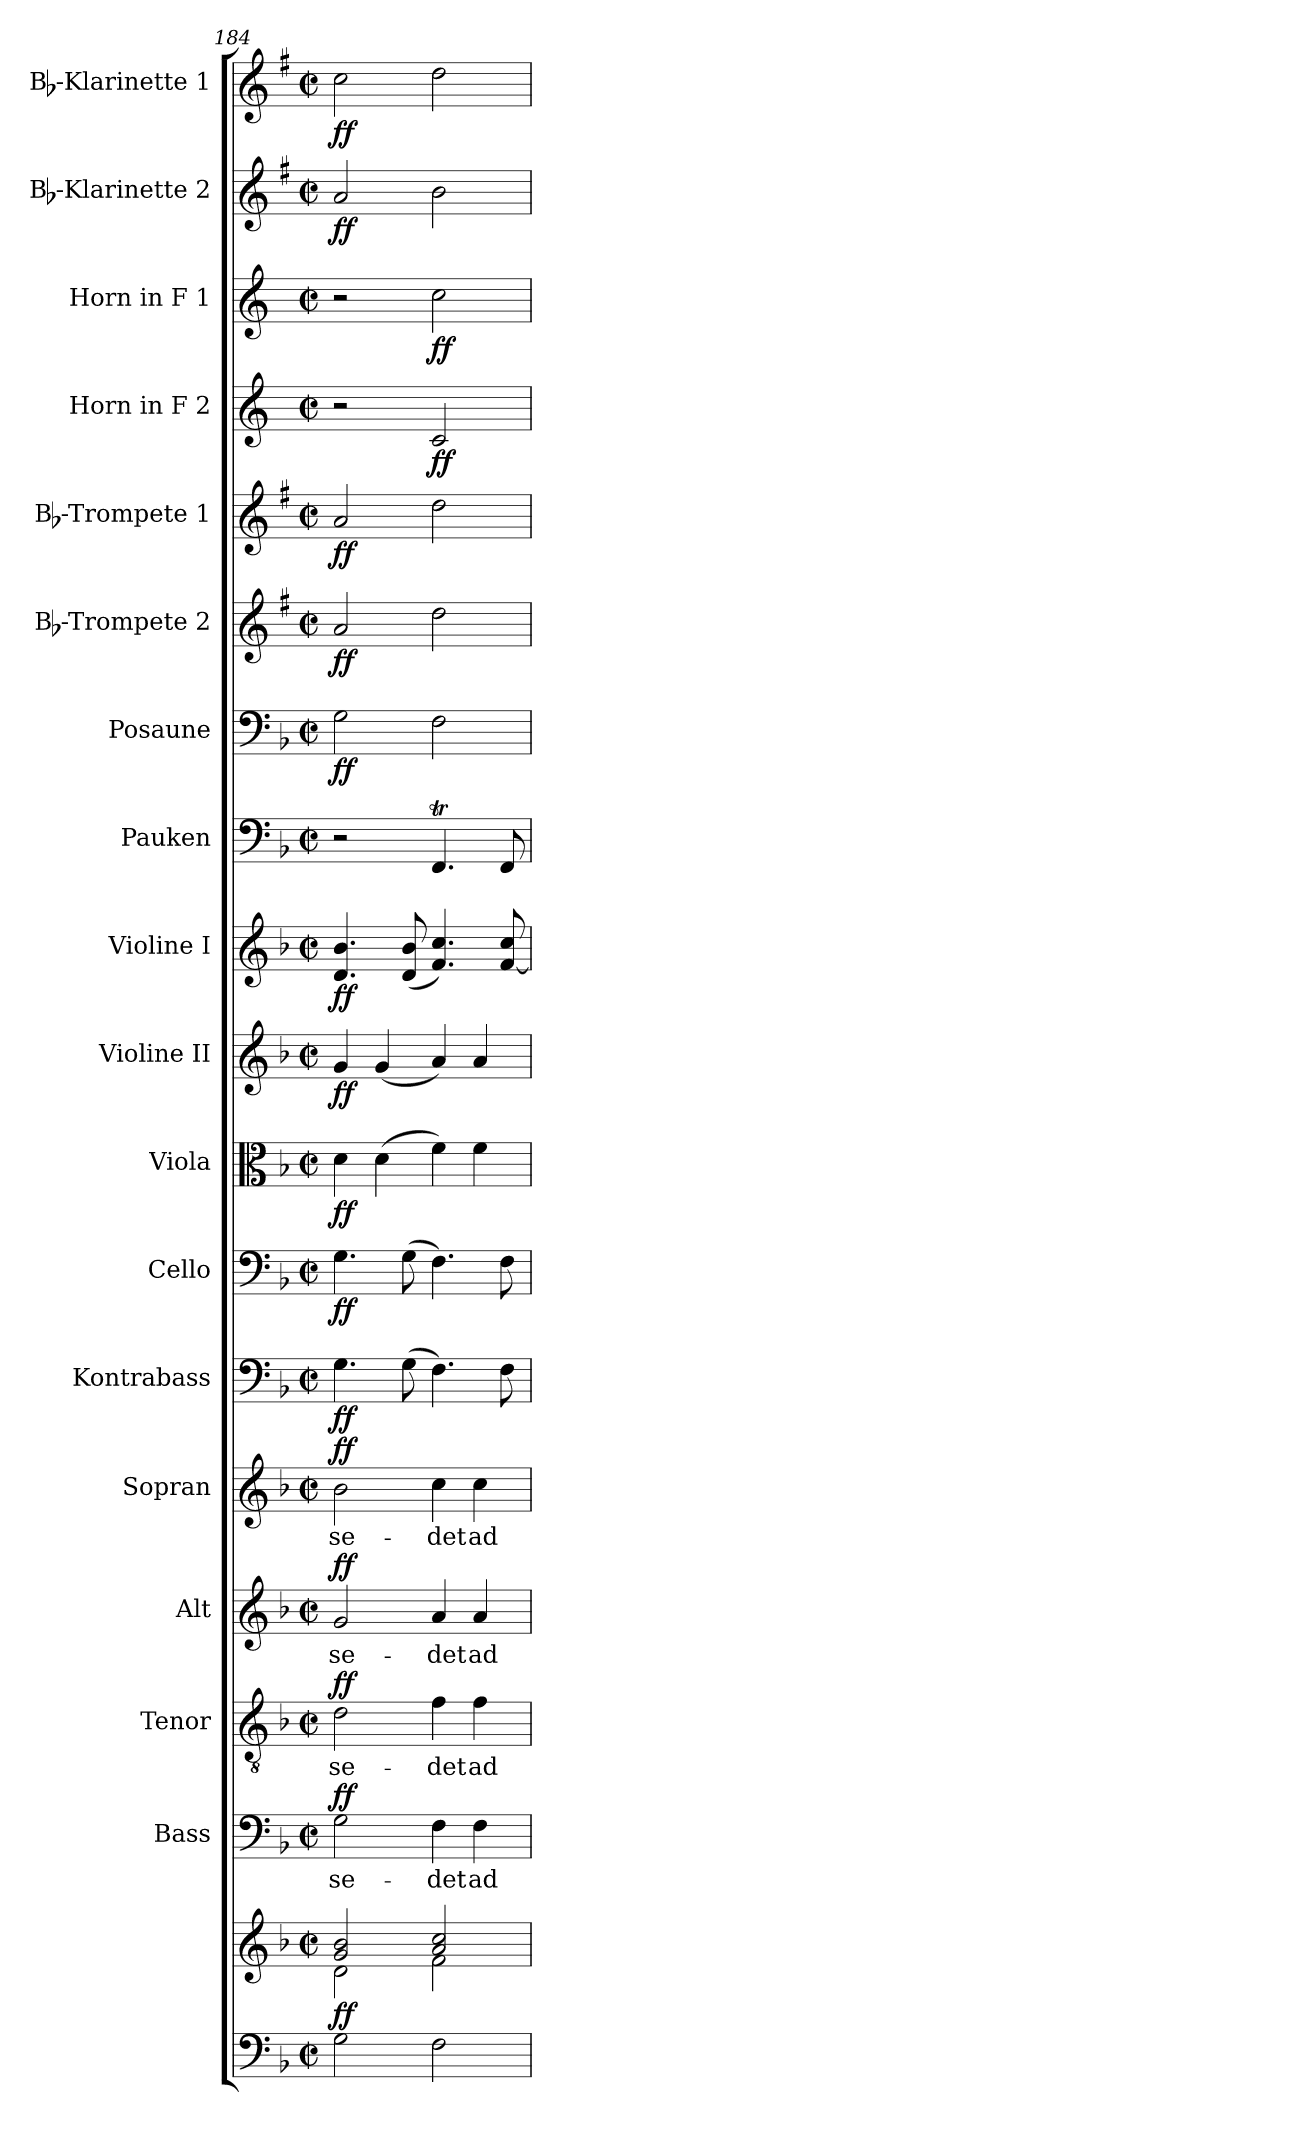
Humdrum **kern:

**kern	**kern	**dynam	**kern	**text	**dynam	**kern	**text	**dynam	**kern	**text	**dynam	**kern	**text	**dynam	**kern	**dynam	**kern	**dynam	**kern	**dynam	**kern	**dynam	**kern	**dynam	**kern	**kern	**dynam	**kern	**dynam	**kern	**dynam	**kern	**dynam	**kern	**dynam	**kern	**dynam	**kern	**dynam
*part18	*part18	*part18	*part17	*part17	*part17	*part16	*part16	*part16	*part15	*part15	*part15	*part14	*part14	*part14	*part13	*part13	*part12	*part12	*part11	*part11	*part10	*part10	*part9	*part9	*part8	*part7	*part7	*part6	*part6	*part5	*part5	*part4	*part4	*part3	*part3	*part2	*part2	*part1	*part1
*staff19	*staff18	*staff18/19	*staff17	*staff17	*staff17	*staff16	*staff16	*staff16	*staff15	*staff15	*staff15	*staff14	*staff14	*staff14	*staff13	*staff13	*staff12	*staff12	*staff11	*staff11	*staff10	*staff10	*staff9	*staff9	*staff8	*staff7	*staff7	*staff6	*staff6	*staff5	*staff5	*staff4	*staff4	*staff3	*staff3	*staff2	*staff2	*staff1	*staff1
*	*	*	*I"Bass	*	*	*I"Tenor	*	*	*I"Alt	*	*	*I"Sopran	*	*	*I"Kontrabass	*	*I"Cello	*	*I"Viola	*	*I"Violine II	*	*I"Violine I	*	*I"Pauken	*I"Posaune	*	*I"Bb-Trompete 2	*	*I"Bb-Trompete 1	*	*I"Horn in F 2	*	*I"Horn in F 1	*	*I"Bb-Klarinette 2	*	*I"Bb-Klarinette 1	*
*	*	*	*I'B.	*	*	*I'T.	*	*	*I'A.	*	*	*I'S.	*	*	*I'Kb.	*	*	*	*I'Vla.	*	*I'Vl. II	*	*I'Vl. I	*	*I'Pk.	*I'Pos.	*	*I'Bb Trp. 2	*	*I'Bb Trp. 1	*	*	*	*	*	*I'Bb Kl. 2	*	*I'Bb Kl. 1	*
*clefF4	*clefG2	*	*clefF4	*	*	*clefGv2	*	*	*clefG2	*	*	*clefG2	*	*	*clefF4	*	*clefF4	*	*clefC3	*	*clefG2	*	*clefG2	*	*clefF4	*clefF4	*	*clefG2	*	*clefG2	*	*clefG2	*	*clefG2	*	*clefG2	*	*clefG2	*
*	*	*	*	*	*	*	*	*	*	*	*	*	*	*	*ITrd7c12	*	*	*	*	*	*	*	*	*	*	*	*	*ITrd1c2	*	*ITrd1c2	*	*ITrd4c7	*	*ITrd4c7	*	*ITrd1c2	*	*ITrd1c2	*
*k[b-]	*k[b-]	*	*k[b-]	*	*	*k[b-]	*	*	*k[b-]	*	*	*k[b-]	*	*	*k[b-]	*	*k[b-]	*	*k[b-]	*	*k[b-]	*	*k[b-]	*	*k[b-]	*k[b-]	*	*k[b-]	*	*k[b-]	*	*k[b-]	*	*k[b-]	*	*k[b-]	*	*k[b-]	*
*F:	*F:	*	*F:	*	*	*F:	*	*	*F:	*	*	*F:	*	*	*F:	*	*F:	*	*F:	*	*F:	*	*F:	*	*F:	*F:	*	*F:	*	*F:	*	*F:	*	*F:	*	*F:	*	*F:	*
*M2/2	*M2/2	*	*M2/2	*	*	*M2/2	*	*	*M2/2	*	*	*M2/2	*	*	*M2/2	*	*M2/2	*	*M2/2	*	*M2/2	*	*M2/2	*	*M2/2	*M2/2	*	*M2/2	*	*M2/2	*	*M2/2	*	*M2/2	*	*M2/2	*	*M2/2	*
*met(c|)	*met(c|)	*	*met(c|)	*	*	*met(c|)	*	*	*met(c|)	*	*	*met(c|)	*	*	*met(c|)	*	*met(c|)	*	*met(c|)	*	*met(c|)	*	*met(c|)	*	*met(c|)	*met(c|)	*	*met(c|)	*	*met(c|)	*	*met(c|)	*	*met(c|)	*	*met(c|)	*	*met(c|)	*
=184	=184	=184	=184	=184	=184	=184	=184	=184	=184	=184	=184	=184	=184	=184	=184	=184	=184	=184	=184	=184	=184	=184	=184	=184	=184	=184	=184	=184	=184	=184	=184	=184	=184	=184	=184	=184	=184	=184	=184
*	*^	*	*	*	*	*	*	*	*	*	*	*	*	*	*	*	*	*	*	*	*	*	*	*	*	*	*	*	*	*	*	*	*	*	*	*	*	*	*
!	!	!	!LO:DY:b	!	!LO:LY:b	!LO:DY:a	!	!LO:LY:b	!LO:DY:a	!	!LO:LY:b	!LO:DY:a	!	!LO:LY:b	!LO:DY:a	!	!LO:DY:b	!	!LO:DY:b	!	!LO:DY:b	!	!LO:DY:b	!	!LO:DY:b	!	!	!LO:DY:b	!	!LO:DY:b	!	!LO:DY:b	!	!	!	!	!	!LO:DY:b	!	!LO:DY:b
2G\	2g/ 2b-/	2d\	ff	2G\	se-	ff	2d\	se-	ff	2g/	se-	ff	2b-\	se-	ff	4.GG\	ff	4.G\	ff	4d\	ff	4g/	ff	4.d/ 4.b-/	ff	2r	2G\	ff	2g/	ff	2g/	ff	2r	.	2r	.	2g/	ff	2b-\	ff
.	.	.	.	.	.	.	.	.	.	.	.	.	.	.	.	.	.	.	.	(>4d\	.	(<4g/	.	.	.	.	.	.	.	.	.	.	.	.	.	.	.	.	.	.
.	.	.	.	.	.	.	.	.	.	.	.	.	.	.	.	(>8GG\	.	(>8G\	.	.	.	.	.	(<8d/ 8b-/	.	.	.	.	.	.	.	.	.	.	.	.	.	.	.	.
!	!	!	!	!	!LO:LY:b	!	!	!LO:LY:b	!	!	!LO:LY:b	!	!	!LO:LY:b	!	!	!	!	!	!	!	!	!	!	!	!	!	!	!	!	!	!	!	!LO:DY:b	!	!LO:DY:b	!	!	!	!
2F\	2a/ 2cc/	2f\	.	4F\	-det	.	4f\	-det	.	4a/	-det	.	4cc\	-det	.	4.FF\)	.	4.F\)	.	4f\)	.	4a/)	.	4.f/ 4.cc/)	.	4.FFT/	2F\	.	2cc\	.	2cc\	.	2F/	ff	2f\	ff	2a\	.	2cc\	.
!	!	!	!	!	!LO:LY:b	!	!	!LO:LY:b	!	!	!LO:LY:b	!	!	!LO:LY:b	!	!	!	!	!	!	!	!	!	!	!	!	!	!	!	!	!	!	!	!	!	!	!	!	!	!
.	.	.	.	4F\	ad	.	4f\	ad	.	4a/	ad	.	4cc\	ad	.	.	.	.	.	4f\	.	4a/	.	.	.	.	.	.	.	.	.	.	.	.	.	.	.	.	.	.
.	.	.	.	.	.	.	.	.	.	.	.	.	.	.	.	8FF\	.	8F\	.	.	.	.	.	[8f/ 8cc/	.	8FF/	.	.	.	.	.	.	.	.	.	.	.	.	.	.
*	*v	*v	*	*	*	*	*	*	*	*	*	*	*	*	*	*	*	*	*	*	*	*	*	*	*	*	*	*	*	*	*	*	*	*	*	*	*	*	*	*
=	=	=	=	=	=	=	=	=	=	=	=	=	=	=	=	=	=	=	=	=	=	=	=	=	=	=	=	=	=	=	=	=	=	=	=	=	=	=	=
*-	*-	*-	*-	*-	*-	*-	*-	*-	*-	*-	*-	*-	*-	*-	*-	*-	*-	*-	*-	*-	*-	*-	*-	*-	*-	*-	*-	*-	*-	*-	*-	*-	*-	*-	*-	*-	*-	*-	*-
